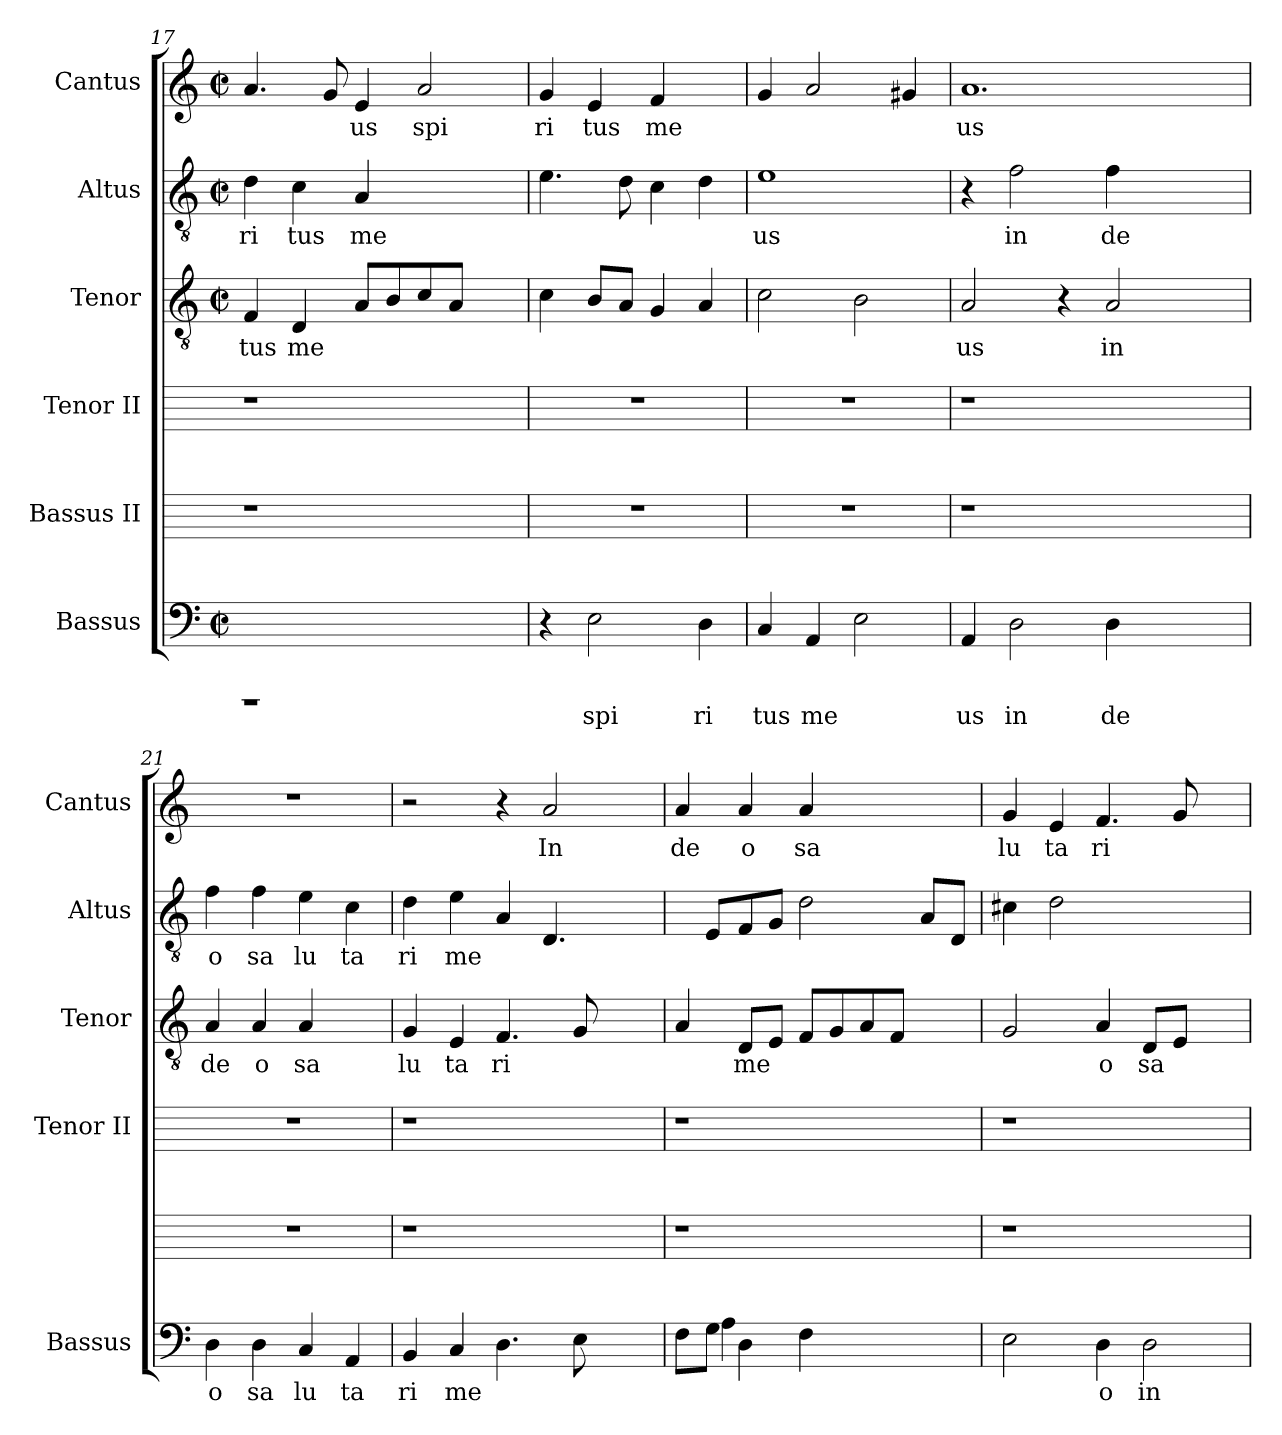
**kern	**text	**kern	**kern	**kern	**text	**kern	**text	**kern	**text
*part6	*part6	*part5	*part4	*part3	*part3	*part2	*part2	*part1	*part1
*staff6	*staff6	*staff5	*staff4	*staff3	*staff3	*staff2	*staff2	*staff1	*staff1
*I"Bassus	*	*I"Bassus II	*I"Tenor II	*I"Tenor	*	*I"Altus	*	*I"Cantus	*
*I'Bassus	*	*	*I'Tenor II	*I'Tenor	*	*I'Altus	*	*I'Cantus	*
*clefF4	*	*	*	*clefGv2	*	*clefGv2	*	*clefG2	*
*k[]	*	*	*	*	*	*k[]	*	*	*
*C:	*	*	*	*	*	*C:	*	*	*
*M2/2	*	*	*	*M2/2	*	*M2/2	*	*M2/2	*
*met(c|)	*	*	*	*met(c|)	*	*met(c|)	*	*met(c|)	*
=17	=17	=17	=17	=17	=17	=17	=17	=17	=17
!LO:N:vis=1	!	!	!	!	!LO:LY:b:cj	!	!LO:LY:b:cj	!	!
1rEEE	.	1r	1r	4F/	tus	4d\	ri	4.a>/	.
!	!	!	!	!	!LO:LY:b	!	!LO:LY:b:cj	!	!
.	.	.	.	4D/	me	4c\	tus	.	.
.	.	.	.	.	.	.	.	8g/	.
!	!	!	!	!	!	!	!LO:LY:b	!	!LO:LY:b:cj
.	.	.	.	8A/L	.	4A/	me	4e/	us
.	.	.	.	8B/	.	.	.	.	.
!	!	!	!	!	!	!	!	!	!LO:LY:b:cj
.	.	.	.	8c/	.	2ryy	.	2a/	spi
.	.	.	.	8A/J	.	.	.	.	.
4ryy	.	4ryy	4ryy	4ryy	.	.	.	.	.
=18	=18	=18	=18	=18	=18	=18	=18	=18	=18
!	!	!	!	!	!	!	!	!	!LO:LY:b:cj
4r	.	1r	1r	4c\	.	4.e\	.	4g/	ri
!	!LO:LY:b:cj	!	!	!	!	!	!	!	!LO:LY:b:cj
2E\	spi	.	.	8B/L	.	.	.	4e/	tus
.	.	.	.	8A/J	.	8d\	.	.	.
!	!	!	!	!	!	!	!	!	!LO:LY:b
.	.	.	.	4G/	.	4c\	.	4f/	me
!	!LO:LY:b:cj	!	!	!	!	!	!	!	!
4D\	ri	.	.	4A/	.	4d\	.	4ryy	.
=19	=19	=19	=19	=19	=19	=19	=19	=19	=19
!	!LO:LY:b:cj	!	!	!	!	!	!LO:LY:b:cj	!	!
4C/	tus	1r	1r	2c\	.	1e	us	4g/	.
!	!LO:LY:b	!	!	!	!	!	!	!	!
4AA/	me	.	.	.	.	.	.	2a/	.
2E\	.	.	.	2B\	.	.	.	.	.
.	.	.	.	.	.	.	.	4g#/	.
=20	=20	=20	=20	=20	=20	=20	=20	=20	=20
!	!LO:LY:b:cj	!	!	!	!LO:LY:b:cj	!	!	!	!LO:LY:b:cj
4AA/	us	1r	1r	2A/	us	4r	.	1.a	us
!	!LO:LY:b:cj	!	!	!	!	!	!LO:LY:b:cj	!	!
2D\	in	.	.	.	.	2f\	in	.	.
.	.	.	.	4r	.	.	.	.	.
!	!LO:LY:b:cj	!	!	!	!LO:LY:b:cj	!	!LO:LY:b:cj	!	!
4D\	de	.	.	2A/	in	4f\	de	.	.
2ryy	.	2ryy	2ryy	.	.	2ryy	.	.	.
.	.	.	.	4ryy	.	.	.	.	.
=21	=21	=21	=21	=21	=21	=21	=21	=21	=21
!	!LO:LY:b:cj	!	!	!	!LO:LY:b:cj	!	!LO:LY:b:cj	!	!
4D\	o	1r	1r	4A/	de	4f\	o	1r	.
!	!LO:LY:b:cj	!	!	!	!LO:LY:b:cj	!	!LO:LY:b:cj	!	!
4D\	sa	.	.	4A/	o	4f\	sa	.	.
!	!LO:LY:b:cj	!	!	!	!LO:LY:b:cj	!	!LO:LY:b:cj	!	!
4C/	lu	.	.	4A/	sa	4e\	lu	.	.
!	!LO:LY:b:cj	!	!	!	!	!	!LO:LY:b:cj	!	!
4AA/	ta	.	.	4ryy	.	4c\	ta	.	.
!!LO:LB:g=z
=22	=22	=22	=22	=22	=22	=22	=22	=22	=22
!	!LO:LY:b:cj	!	!	!	!LO:LY:b:cj	!	!LO:LY:b:cj	!	!
4BB/	ri	1r	1r	4G/	lu	4d\	ri	2r	.
!	!LO:LY:b	!	!	!	!LO:LY:b:cj	!	!LO:LY:b	!	!
4C/	me	.	.	4E/	ta	4e\	me	.	.
!	!	!	!	!	!LO:LY:b:cj	!	!	!	!
4.D\	.	.	.	4.F/	ri	4A/	.	4r	.
!	!	!	!	!	!	!	!	!	!LO:LY:b:cj
.	.	.	.	.	.	4.D/	.	2a/	In
8E\	.	.	.	8G/	.	.	.	.	.
4ryy	.	4ryy	4ryy	4ryy	.	.	.	.	.
.	.	.	.	.	.	8ryy	.	.	.
=23	=23	=23	=23	=23	=23	=23	=23	=23	=23
*^	*	*	*	*	*	*	*	*	*
!	!	!	!	!	!	!	!	!	!	!LO:LY:b:cj
8F\L	8ryy	.	1r	1r	4A/	.	8ryy	.	4a/	de
8G\J	4A\	.	.	.	.	.	8E/L	.	.	.
!	!	!	!	!	!	!LO:LY:b	!	!	!	!LO:LY:b:cj
4D\	.	.	.	.	8D/L	me	8F/	.	4a/	o
.	2ryy	.	.	.	8E/J	.	8G/J	.	.	.
!	!	!	!	!	!	!	!	!	!	!LO:LY:b:cj
4F\	.	.	.	.	8F/L	.	2d\	.	4a/	sa
.	.	.	.	.	8G/	.	.	.	.	.
2ryy	.	.	.	.	8A/	.	.	.	2ryy	.
.	4.ryy	.	.	.	8F/J	.	.	.	.	.
.	.	.	4ryy	4ryy	4ryy	.	8A/L	.	.	.
.	.	.	.	.	.	.	8D/J	.	.	.
*v	*v	*	*	*	*	*	*	*	*	*
=24	=24	=24	=24	=24	=24	=24	=24	=24	=24
!	!	!	!	!	!	!	!	!	!LO:LY:b:cj
2E\	.	1r	1r	2G/	.	4c#\	.	4g/	lu
!	!	!	!	!	!	!	!	!	!LO:LY:b:cj
.	.	.	.	.	.	2d\	.	4e/	ta
!	!LO:LY:b:cj	!	!	!	!LO:LY:b:cj	!	!	!	!LO:LY:b:cj
4D\	o	.	.	4A/	o	.	.	4.f/	ri
!	!LO:LY:b:cj	!	!	!	!LO:LY:b:cj	!	!	!	!
2D\	in	.	.	8D/L	sa	2ryy	.	.	.
.	.	.	.	8E/J	.	.	.	8g/	.
.	.	4ryy	4ryy	4ryy	.	.	.	4ryy	.
=	=	=	=	=	=	=	=	=	=
*-	*-	*-	*-	*-	*-	*-	*-	*-	*-
